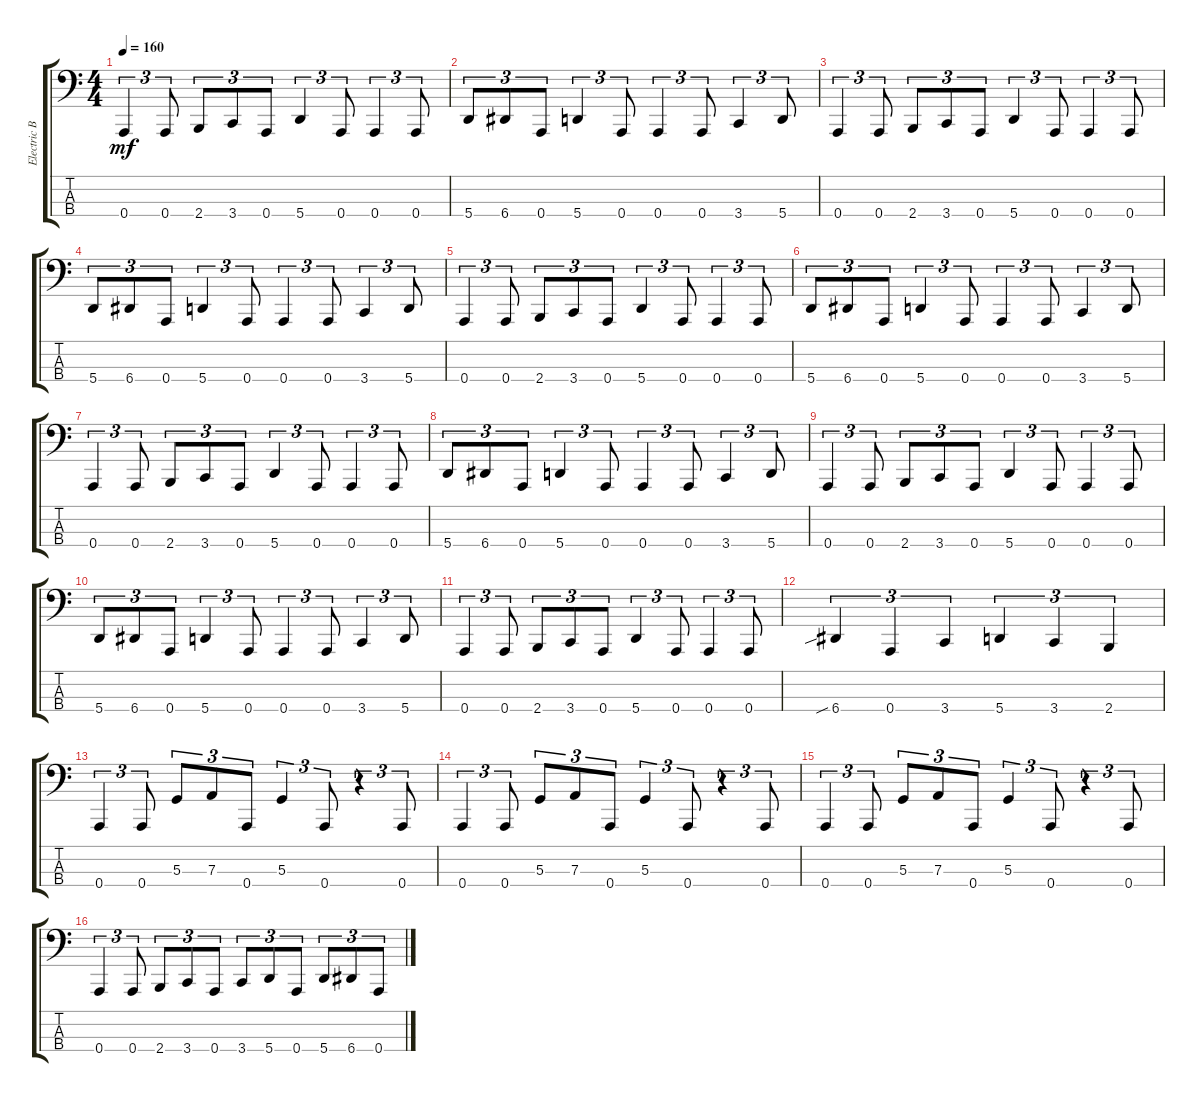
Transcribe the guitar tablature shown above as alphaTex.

\track ("Electric Bass <REITA>" "Electric B") {instrument electricbassfinger}
\staff {score tabs}
\tuning (C2 G1 D1 A0) {hide}
\ts (4 4)
\tempo 160
\clef f4
\ks c
0.4.4{tu (3 2) dy mf} 0.4.8{tu (3 2)} 2.4.8{tu (3 2)} 3.4.8{tu (3 2)} 0.4.8{tu (3 2)} 5.4.4{tu (3 2)} 0.4.8{tu (3 2)} 0.4.4{tu (3 2)} 0.4.8{tu (3 2)} |
5.4.8{tu (3 2)} 6.4.8{tu (3 2)} 0.4.8{tu (3 2)} 5.4.4{tu (3 2)} 0.4.8{tu (3 2)} 0.4.4{tu (3 2)} 0.4.8{tu (3 2)} 3.4.4{tu (3 2)} 5.4.8{tu (3 2)} |
0.4.4{tu (3 2)} 0.4.8{tu (3 2)} 2.4.8{tu (3 2)} 3.4.8{tu (3 2)} 0.4.8{tu (3 2)} 5.4.4{tu (3 2)} 0.4.8{tu (3 2)} 0.4.4{tu (3 2)} 0.4.8{tu (3 2)} |
5.4.8{tu (3 2)} 6.4.8{tu (3 2)} 0.4.8{tu (3 2)} 5.4.4{tu (3 2)} 0.4.8{tu (3 2)} 0.4.4{tu (3 2)} 0.4.8{tu (3 2)} 3.4.4{tu (3 2)} 5.4.8{tu (3 2)} |
0.4.4{tu (3 2)} 0.4.8{tu (3 2)} 2.4.8{tu (3 2)} 3.4.8{tu (3 2)} 0.4.8{tu (3 2)} 5.4.4{tu (3 2)} 0.4.8{tu (3 2)} 0.4.4{tu (3 2)} 0.4.8{tu (3 2)} |
5.4.8{tu (3 2)} 6.4.8{tu (3 2)} 0.4.8{tu (3 2)} 5.4.4{tu (3 2)} 0.4.8{tu (3 2)} 0.4.4{tu (3 2)} 0.4.8{tu (3 2)} 3.4.4{tu (3 2)} 5.4.8{tu (3 2)} |
0.4.4{tu (3 2)} 0.4.8{tu (3 2)} 2.4.8{tu (3 2)} 3.4.8{tu (3 2)} 0.4.8{tu (3 2)} 5.4.4{tu (3 2)} 0.4.8{tu (3 2)} 0.4.4{tu (3 2)} 0.4.8{tu (3 2)} |
5.4.8{tu (3 2)} 6.4.8{tu (3 2)} 0.4.8{tu (3 2)} 5.4.4{tu (3 2)} 0.4.8{tu (3 2)} 0.4.4{tu (3 2)} 0.4.8{tu (3 2)} 3.4.4{tu (3 2)} 5.4.8{tu (3 2)} |
0.4.4{tu (3 2)} 0.4.8{tu (3 2)} 2.4.8{tu (3 2)} 3.4.8{tu (3 2)} 0.4.8{tu (3 2)} 5.4.4{tu (3 2)} 0.4.8{tu (3 2)} 0.4.4{tu (3 2)} 0.4.8{tu (3 2)} |
5.4.8{tu (3 2)} 6.4.8{tu (3 2)} 0.4.8{tu (3 2)} 5.4.4{tu (3 2)} 0.4.8{tu (3 2)} 0.4.4{tu (3 2)} 0.4.8{tu (3 2)} 3.4.4{tu (3 2)} 5.4.8{tu (3 2)} |
0.4.4{tu (3 2)} 0.4.8{tu (3 2)} 2.4.8{tu (3 2)} 3.4.8{tu (3 2)} 0.4.8{tu (3 2)} 5.4.4{tu (3 2)} 0.4.8{tu (3 2)} 0.4.4{tu (3 2)} 0.4.8{tu (3 2)} |
6.4{sib}.4{tu (3 2)} 0.4.4{tu (3 2)} 3.4.4{tu (3 2)} 5.4.4{tu (3 2)} 3.4.4{tu (3 2)} 2.4.4{tu (3 2)} |
\section ("" "")
0.4.4{tu (3 2)} 0.4.8{tu (3 2)} 5.3.8{tu (3 2)} 7.3.8{tu (3 2)} 0.4.8{tu (3 2)} 5.3.4{tu (3 2)} 0.4.8{tu (3 2)} r.4{tu (3 2)} 0.4.8{tu (3 2)} |
0.4.4{tu (3 2)} 0.4.8{tu (3 2)} 5.3.8{tu (3 2)} 7.3.8{tu (3 2)} 0.4.8{tu (3 2)} 5.3.4{tu (3 2)} 0.4.8{tu (3 2)} r.4{tu (3 2)} 0.4.8{tu (3 2)} |
0.4.4{tu (3 2)} 0.4.8{tu (3 2)} 5.3.8{tu (3 2)} 7.3.8{tu (3 2)} 0.4.8{tu (3 2)} 5.3.4{tu (3 2)} 0.4.8{tu (3 2)} r.4{tu (3 2)} 0.4.8{tu (3 2)} |
0.4.4{tu (3 2)} 0.4.8{tu (3 2)} 2.4.8{tu (3 2)} 3.4.8{tu (3 2)} 0.4.8{tu (3 2)} 3.4.8{tu (3 2)} 5.4.8{tu (3 2)} 0.4.8{tu (3 2)} 5.4.8{tu (3 2)} 6.4.8{tu (3 2)} 0.4.8{tu (3 2)}
